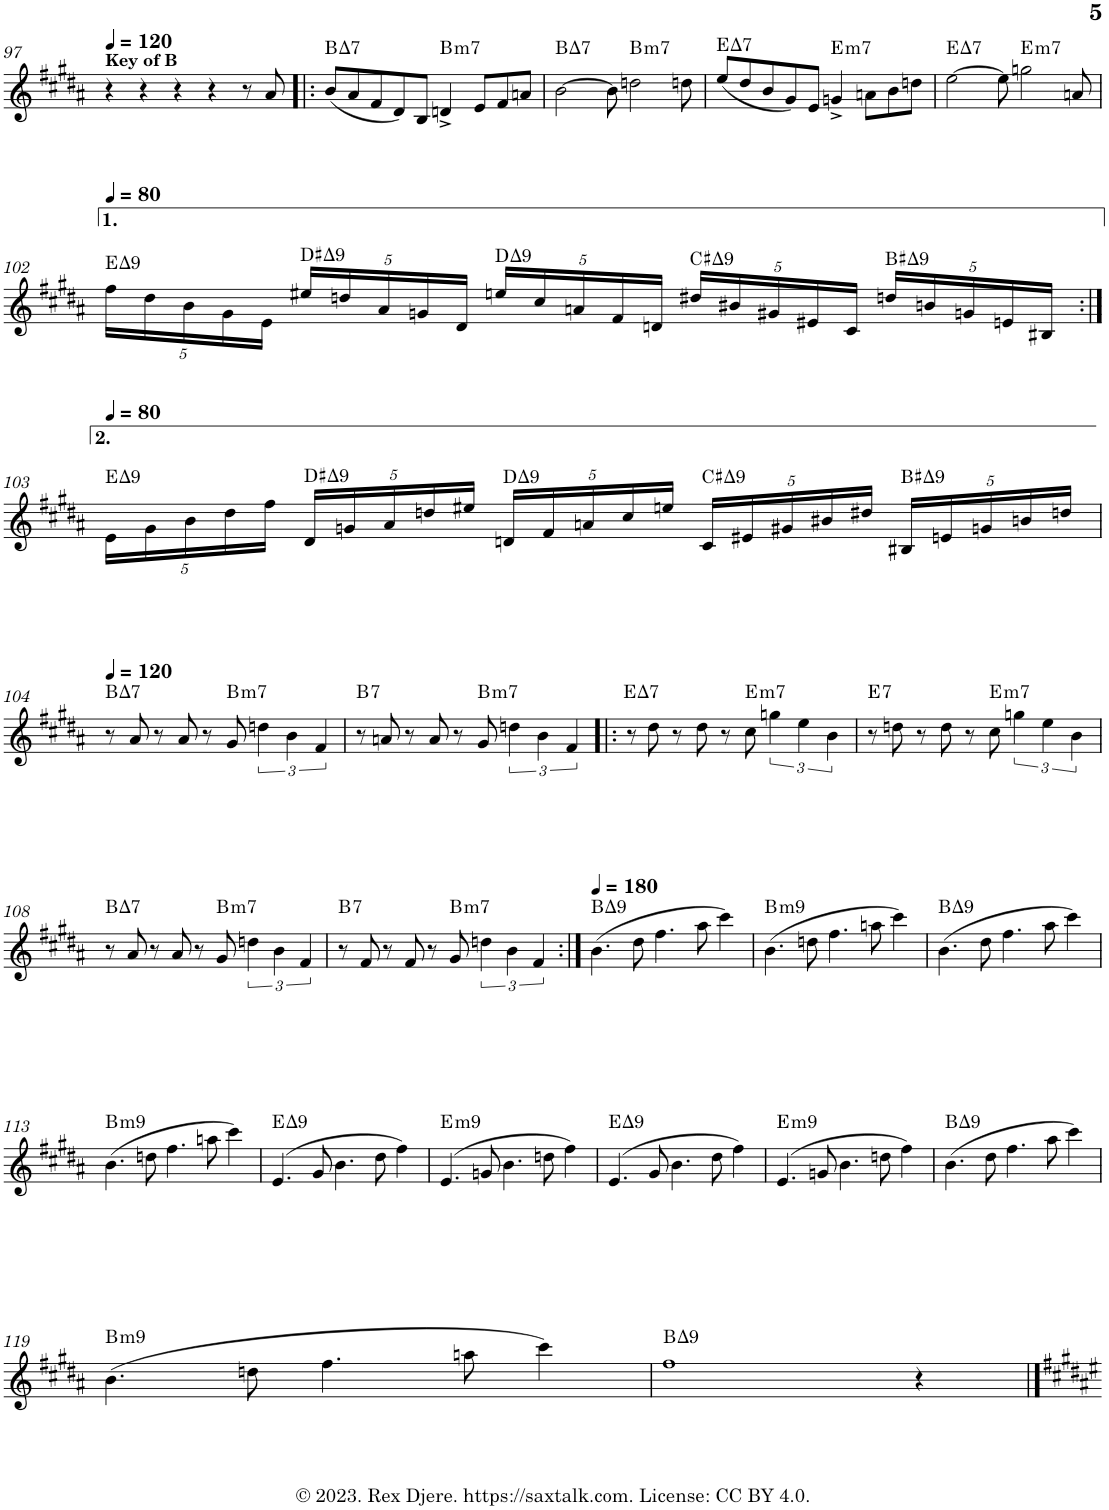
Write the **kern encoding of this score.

**kern	**harte
*part1	*part1
*staff1	*
*I"Alto Saxophone	*
*I'A. Sax.	*
!!LO:PB:g=z
*clefG2	*
*Trd5c9	*
*k[f#c#g#d#a#]	*
*M5/4	*
=97	=97
!LO:TX:a:B:t=Key of B	!
4r	.
4r	.
4r	.
4r	.
8r	.
8a#/	.
=98!|:	=98!|:
!	!LO:H:kt=7
(8b/L	B:maj7
8a#/	.
8f#/	.
8d#/)	.
8B/J	.
!	!LO:H:kt=m7
4dn^/	B:min7
8e/L	.
8f#/	.
8an/J	.
=99	=99
!	!LO:H:kt=7
[2b\	B:maj7
8b\]	.
!	!LO:H:kt=m7
2ddn\	B:min7
8ddn\	.
=100	=100
!	!LO:H:kt=7
(8ee/L	E:maj7
8dd#/	.
8b/	.
8g#/)	.
8e/J	.
!	!LO:H:kt=m7
4gn^/	E:min7
8an\L	.
8b\	.
8ddn\J	.
=101	=101
!	!LO:H:kt=7
[2ee\	E:maj7
8ee\]	.
!	!LO:H:kt=m7
2ggn\	E:min7
8an/	.
!!LO:LB:g=z
=102	=102
*Xbrackettup	*
!	!LO:H:kt=9
20ff#\LL	E:maj9
20dd#\	.
20b\	.
20g#\	.
20e\JJ	.
!	!LO:H:kt=9
20ee#X/LL	D#:maj9
20ddn/	.
20a#/	.
20gn/	.
20d#/JJ	.
!	!LO:H:kt=9
20een/LL	D:maj9
20cc#/	.
20an/	.
20f#/	.
20dn/JJ	.
!	!LO:H:kt=9
20dd#X/LL	C#:maj9
20b#X/	.
20g#X/	.
20e#X/	.
20c#/JJ	.
!	!LO:H:kt=9
20ddn/LL	B#:maj9
20bn/	.
20gn/	.
20en/	.
20B#X/JJ	.
!!LO:LB:g=z
=103:|!	=103:|!
!	!LO:H:kt=9
20e\LL	E:maj9
20g#\	.
20b\	.
20dd#\	.
20ff#\JJ	.
!	!LO:H:kt=9
20d#/LL	D#:maj9
20gn/	.
20a#/	.
20ddn/	.
20ee#X/JJ	.
!	!LO:H:kt=9
20dn/LL	D:maj9
20f#/	.
20an/	.
20cc#/	.
20een/JJ	.
!	!LO:H:kt=9
20c#/LL	C#:maj9
20e#X/	.
20g#X/	.
20b#X/	.
20dd#X/JJ	.
!	!LO:H:kt=9
20B#X/LL	B#:maj9
20en/	.
20gn/	.
20bn/	.
20ddn/JJ	.
!!LO:LB:g=z
=104	=104
!	!LO:H:kt=7
8r	B:maj7
8a#/	.
8r	.
8a#/	.
8r	.
!	!LO:H:kt=m7
8g#/	B:min7
*brackettup	*
6ddn\	.
6b\	.
6f#/	.
=105	=105
!	!LO:H:kt=7
8r	B:7
8an/	.
8r	.
8a/	.
8r	.
!	!LO:H:kt=m7
8g#/	B:min7
6ddn\	.
6b\	.
6f#/	.
=106!|:	=106!|:
!	!LO:H:kt=7
8r	E:maj7
8dd#\	.
8r	.
8dd#\	.
8r	.
!	!LO:H:kt=m7
8cc#\	E:min7
6ggn\	.
6ee\	.
6b\	.
=107	=107
!	!LO:H:kt=7
8r	E:7
8ddn\	.
8r	.
8dd\	.
8r	.
!	!LO:H:kt=m7
8cc#\	E:min7
6ggn\	.
6ee\	.
6b\	.
!!LO:LB:g=z
=108	=108
!	!LO:H:kt=7
8r	B:maj7
8a#/	.
8r	.
8a#/	.
8r	.
!	!LO:H:kt=m7
8g#/	B:min7
6ddn\	.
6b\	.
6f#/	.
=109	=109
!	!LO:H:kt=7
8r	B:7
8f#/	.
8r	.
8f#/	.
8r	.
!	!LO:H:kt=m7
8g#/	B:min7
6ddn\	.
6b\	.
6f#/	.
=110:|!	=110:|!
!	!LO:H:kt=9
(4.b\	B:maj9
8dd#\	.
4.ff#\	.
8aa#\	.
4ccc#\)	.
=111	=111
!	!LO:H:kt=m9
(4.b\	B:min9
8ddn\	.
4.ff#\	.
8aan\	.
4ccc#\)	.
=112	=112
!	!LO:H:kt=9
(4.b\	B:maj9
8dd#\	.
4.ff#\	.
8aa#\	.
4ccc#\)	.
!!LO:LB:g=z
=113	=113
!	!LO:H:kt=m9
(4.b\	B:min9
8ddn\	.
4.ff#\	.
8aan\	.
4ccc#\)	.
=114	=114
!	!LO:H:kt=9
(4.e/	E:maj9
8g#/	.
4.b\	.
8dd#\	.
4ff#\)	.
=115	=115
!	!LO:H:kt=m9
(4.e/	E:min9
8gn/	.
4.b\	.
8ddn\	.
4ff#\)	.
=116	=116
!	!LO:H:kt=9
(4.e/	E:maj9
8g#/	.
4.b\	.
8dd#\	.
4ff#\)	.
=117	=117
!	!LO:H:kt=m9
(4.e/	E:min9
8gn/	.
4.b\	.
8ddn\	.
4ff#\)	.
=118	=118
!	!LO:H:kt=9
(4.b\	B:maj9
8dd#\	.
4.ff#\	.
8aa#\	.
4ccc#\)	.
!!LO:LB:g=z
=119	=119
!	!LO:H:kt=m9
(4.b\	B:min9
8ddn\	.
4.ff#\	.
8aan\	.
4ccc#\)	.
=120	=120
!	!LO:H:kt=9
1ff#	B:maj9
4r	.
==	==
*-	*-
